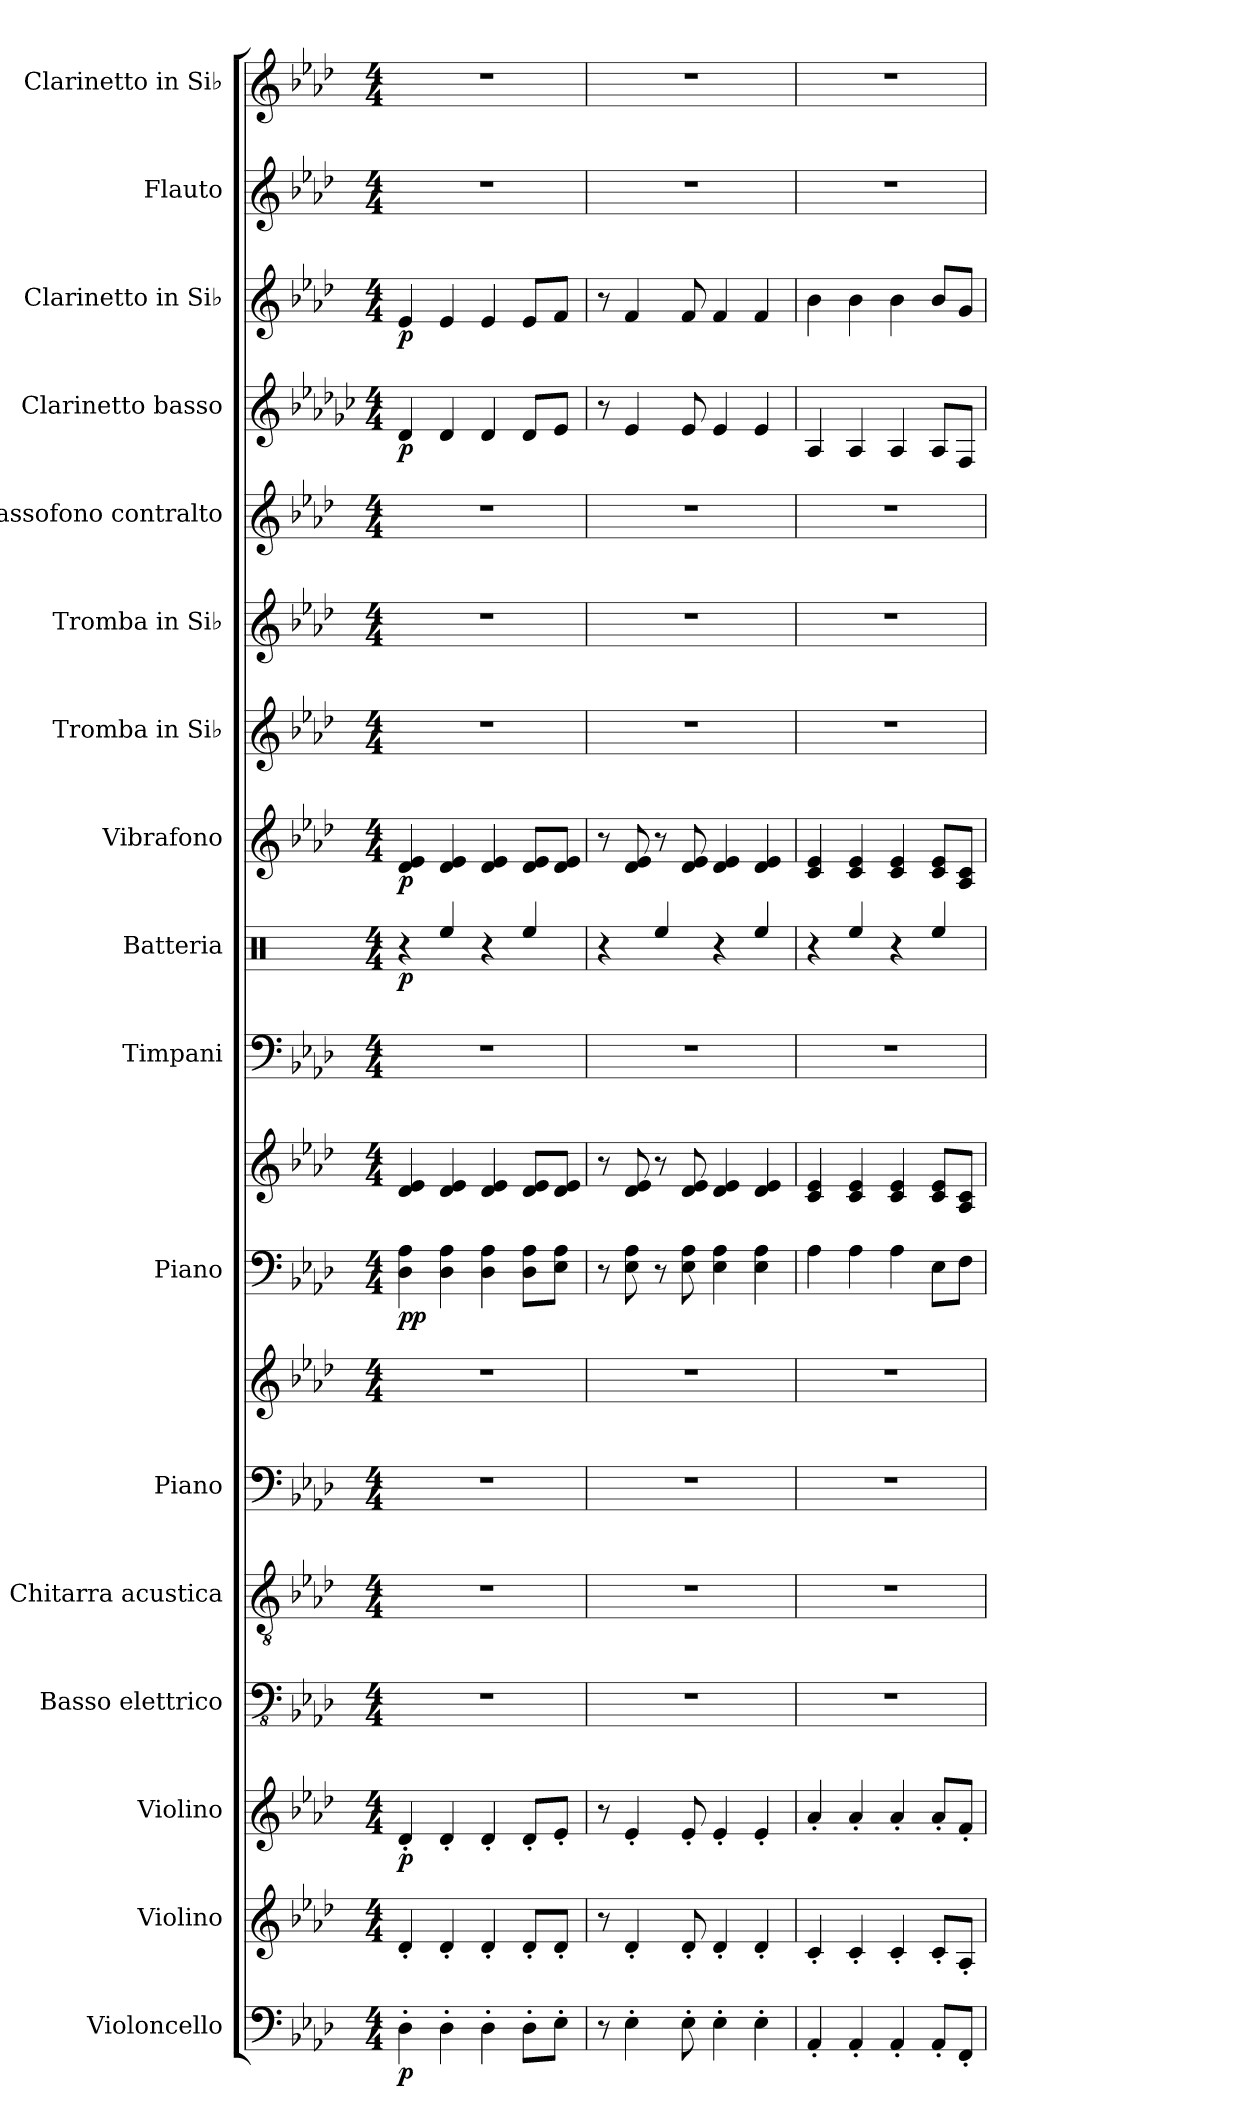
**kern	**dynam	**kern	**kern	**dynam	**kern	**kern	**kern	**kern	**kern	**kern	**dynam	**kern	**kern	**dynam	**kern	**dynam	**kern	**kern	**kern	**kern	**dynam	**kern	**dynam	**kern	**kern
*part17	*part17	*part16	*part15	*part15	*part14	*part13	*part12	*part12	*part11	*part11	*part11	*part10	*part9	*part9	*part8	*part8	*part7	*part6	*part5	*part4	*part4	*part3	*part3	*part2	*part1
*staff19	*staff19	*staff18	*staff17	*staff17	*staff16	*staff15	*staff14	*staff13	*staff12	*staff11	*staff11/12	*staff10	*staff9	*staff9	*staff8	*staff8	*staff7	*staff6	*staff5	*staff4	*staff4	*staff3	*staff3	*staff2	*staff1
*I"Violoncello	*	*I"Violino	*I"Violino	*	*I"Basso elettrico	*I"Chitarra acustica	*I"Piano	*	*I"Piano	*	*	*I"Timpani	*I"Batteria	*	*I"Vibrafono	*	*I"Tromba in Si♭	*I"Tromba in Si♭	*I"Sassofono contralto	*I"Clarinetto basso	*	*I"Clarinetto in Si♭	*	*I"Flauto	*I"Clarinetto in Si♭
*I'Vc.	*	*I'Vln.	*I'Vln.	*	*I'B. el.	*	*	*	*	*	*	*I'Timp.	*I'Batt.	*	*I'Vib.	*	*I'Tr. Si♭	*I'Tr. Si♭	*	*I'Cl. b.	*	*I'Cl. Si♭	*	*I'Fl.	*I'Cl. Si♭
*clefF4	*	*clefG2	*clefG2	*	*clefFv4	*clefGv2	*clefF4	*clefG2	*clefF4	*clefG2	*	*clefF4	*clefX	*	*clefG2	*	*clefG2	*clefG2	*clefG2	*clefG2	*	*clefG2	*	*clefG2	*clefG2
*	*	*	*	*	*	*	*	*	*	*	*	*	*	*	*	*	*ITrd1c2	*ITrd1c2	*ITrd5c9	*ITrd8c14	*	*ITrd1c2	*	*	*ITrd1c2
*k[b-e-a-d-]	*	*k[b-e-a-d-]	*k[b-e-a-d-]	*	*k[b-e-a-d-]	*k[b-e-a-d-]	*k[b-e-a-d-]	*k[b-e-a-d-]	*k[b-e-a-d-]	*k[b-e-a-d-]	*	*k[b-e-a-d-]	*k[]	*	*k[b-e-a-d-]	*	*k[b-e-a-d-g-c-]	*k[b-e-a-d-g-c-]	*k[b-e-a-d-g-c-f-]	*k[b-e-a-d-g-c-]	*	*k[b-e-a-d-g-c-]	*	*k[b-e-a-d-]	*k[b-e-a-d-g-c-]
*M4/4	*	*M4/4	*M4/4	*	*M4/4	*M4/4	*M4/4	*M4/4	*M4/4	*M4/4	*	*M4/4	*M4/4	*	*M4/4	*	*M4/4	*M4/4	*M4/4	*M4/4	*	*M4/4	*	*M4/4	*M4/4
*MM140	*	*MM140	*MM140	*	*MM140	*MM140	*MM140	*MM140	*MM140	*MM140	*	*MM140	*MM140	*	*MM140	*	*MM140	*MM140	*MM140	*MM140	*	*MM140	*	*MM140	*MM140
=1	=1	=1	=1	=1	=1	=1	=1	=1	=1	=1	=1	=1	=1	=1	=1	=1	=1	=1	=1	=1	=1	=1	=1	=1	=1
!	!LO:DY:b	!	!	!LO:DY:b	!	!	!	!	!	!	!LO:DY:b=2	!	!	!	!	!	!	!	!	!	!	!	!	!	!
!	!	!	!	!	!	!	!	!	!	!	!LO:DY:n=1:b	!	!	!LO:DY:b	!	!LO:DY:b	!	!	!	!	!LO:DY:b	!	!LO:DY:b	!	!
4D-'\	p	4d-'/	4d-'/	p	1r	1r	1r	1r	4D-\ 4A-\	4d-/ 4e-/	p p	1r	4r	p	4d-/ 4e-/	p	1r	1r	1r	4D-/	p	4d-/	p	1r	1r
4D-'\	.	4d-'/	4d-'/	.	.	.	.	.	4D-\ 4A-\	4d-/ 4e-/	.	.	4Ree/	.	4d-/ 4e-/	.	.	.	.	4D-/	.	4d-/	.	.	.
4D-'\	.	4d-'/	4d-'/	.	.	.	.	.	4D-\ 4A-\	4d-/ 4e-/	.	.	4r	.	4d-/ 4e-/	.	.	.	.	4D-/	.	4d-/	.	.	.
8D-'\L	.	8d-'/L	8d-'/L	.	.	.	.	.	8D-\ 8A-\L	8d-/ 8e-/L	.	.	4Ree/	.	8d-/ 8e-/L	.	.	.	.	8D-/L	.	8d-/L	.	.	.
8E-'\J	.	8d-'/J	8e-'/J	.	.	.	.	.	8E-\ 8A-\J	8d-/ 8e-/J	.	.	.	.	8d-/ 8e-/J	.	.	.	.	8E-/J	.	8e-/J	.	.	.
=2	=2	=2	=2	=2	=2	=2	=2	=2	=2	=2	=2	=2	=2	=2	=2	=2	=2	=2	=2	=2	=2	=2	=2	=2	=2
8r	.	8r	8r	.	1r	1r	1r	1r	8r	8r	.	1r	4r	.	8r	.	1r	1r	1r	8r	.	8r	.	1r	1r
4E-'\	.	4d-'/	4e-'/	.	.	.	.	.	8E-\ 8A-\	8d-/ 8e-/	.	.	.	.	8d-/ 8e-/	.	.	.	.	4E-/	.	4e-/	.	.	.
.	.	.	.	.	.	.	.	.	8r	8r	.	.	4Ree/	.	8r	.	.	.	.	.	.	.	.	.	.
8E-'\	.	8d-'/	8e-'/	.	.	.	.	.	8E-\ 8A-\	8d-/ 8e-/	.	.	.	.	8d-/ 8e-/	.	.	.	.	8E-/	.	8e-/	.	.	.
4E-'\	.	4d-'/	4e-'/	.	.	.	.	.	4E-\ 4A-\	4d-/ 4e-/	.	.	4r	.	4d-/ 4e-/	.	.	.	.	4E-/	.	4e-/	.	.	.
4E-'\	.	4d-'/	4e-'/	.	.	.	.	.	4E-\ 4A-\	4d-/ 4e-/	.	.	4Ree/	.	4d-/ 4e-/	.	.	.	.	4E-/	.	4e-/	.	.	.
=3	=3	=3	=3	=3	=3	=3	=3	=3	=3	=3	=3	=3	=3	=3	=3	=3	=3	=3	=3	=3	=3	=3	=3	=3	=3
4AA-'/	.	4c'/	4a-'/	.	1r	1r	1r	1r	4A-\	4c/ 4e-/	.	1r	4r	.	4c/ 4e-/	.	1r	1r	1r	4AA-/	.	4a-\	.	1r	1r
4AA-'/	.	4c'/	4a-'/	.	.	.	.	.	4A-\	4c/ 4e-/	.	.	4Ree/	.	4c/ 4e-/	.	.	.	.	4AA-/	.	4a-\	.	.	.
4AA-'/	.	4c'/	4a-'/	.	.	.	.	.	4A-\	4c/ 4e-/	.	.	4r	.	4c/ 4e-/	.	.	.	.	4AA-/	.	4a-\	.	.	.
8AA-'/L	.	8c'/L	8a-'/L	.	.	.	.	.	8E-\L	8c/ 8e-/L	.	.	4Ree/	.	8c/ 8e-/L	.	.	.	.	8AA-/L	.	8a-/L	.	.	.
8FF'/J	.	8A-'/J	8f'/J	.	.	.	.	.	8F\J	8A-/ 8c/J	.	.	.	.	8A-/ 8c/J	.	.	.	.	8FF/J	.	8f/J	.	.	.
=	=	=	=	=	=	=	=	=	=	=	=	=	=	=	=	=	=	=	=	=	=	=	=	=	=
*-	*-	*-	*-	*-	*-	*-	*-	*-	*-	*-	*-	*-	*-	*-	*-	*-	*-	*-	*-	*-	*-	*-	*-	*-	*-
